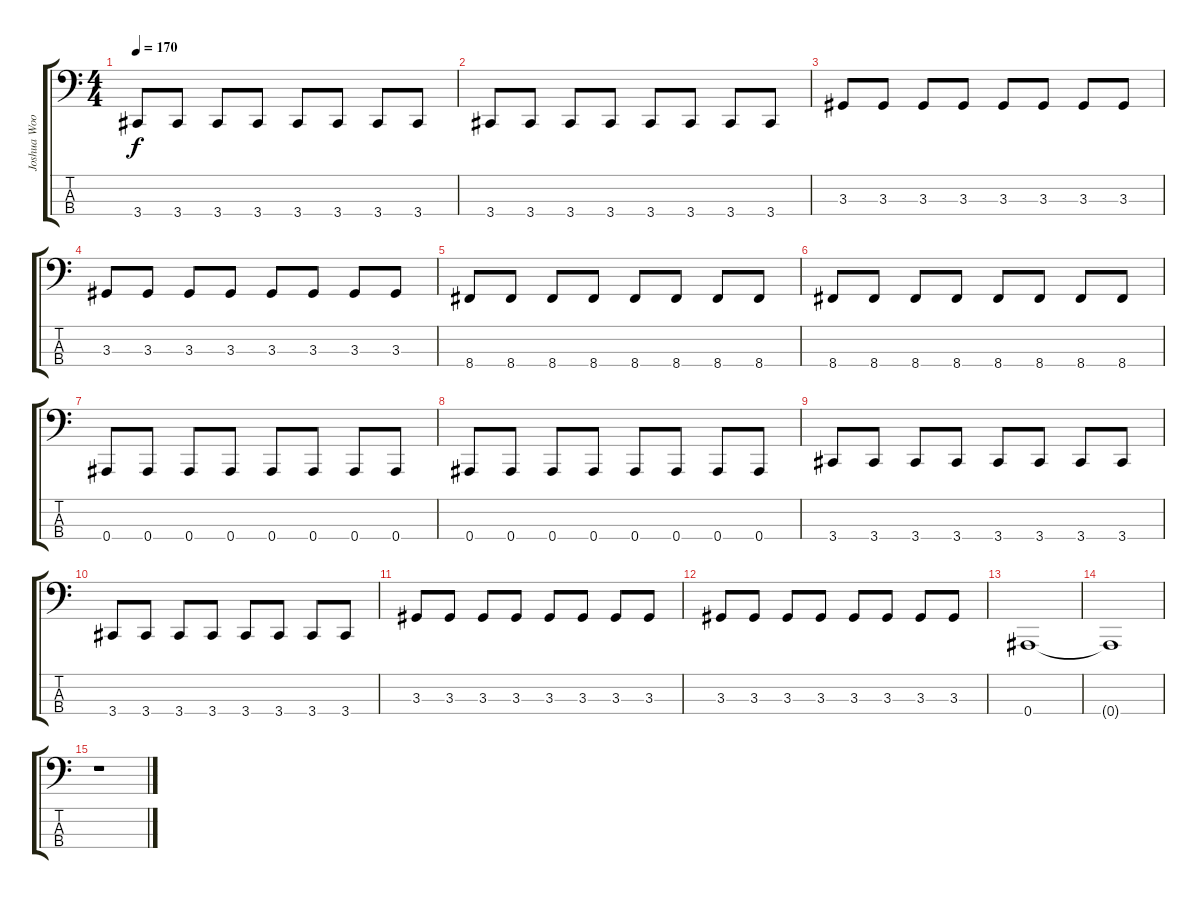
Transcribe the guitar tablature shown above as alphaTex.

\track ("Joshua Woodard - Bass" "Joshua Woo") {instrument electricbassfinger}
\staff {score tabs}
\tuning (Eb2 Bb1 F1 Bb0) {hide}
\ts (4 4)
\tempo 170
\clef f4
\ks c
3.4.8{dy f} 3.4.8 3.4.8 3.4.8 3.4.8 3.4.8 3.4.8 3.4.8 |
3.4.8 3.4.8 3.4.8 3.4.8 3.4.8 3.4.8 3.4.8 3.4.8 |
3.3.8 3.3.8 3.3.8 3.3.8 3.3.8 3.3.8 3.3.8 3.3.8 |
3.3.8 3.3.8 3.3.8 3.3.8 3.3.8 3.3.8 3.3.8 3.3.8 |
8.4.8 8.4.8 8.4.8 8.4.8 8.4.8 8.4.8 8.4.8 8.4.8 |
8.4.8 8.4.8 8.4.8 8.4.8 8.4.8 8.4.8 8.4.8 8.4.8 |
0.4.8 0.4.8 0.4.8 0.4.8 0.4.8 0.4.8 0.4.8 0.4.8 |
0.4.8 0.4.8 0.4.8 0.4.8 0.4.8 0.4.8 0.4.8 0.4.8 |
3.4.8 3.4.8 3.4.8 3.4.8 3.4.8 3.4.8 3.4.8 3.4.8 |
3.4.8 3.4.8 3.4.8 3.4.8 3.4.8 3.4.8 3.4.8 3.4.8 |
3.3.8 3.3.8 3.3.8 3.3.8 3.3.8 3.3.8 3.3.8 3.3.8 |
3.3.8 3.3.8 3.3.8 3.3.8 3.3.8 3.3.8 3.3.8 3.3.8 |
0.4.1 |
0.4{t}.1 |
r.1
